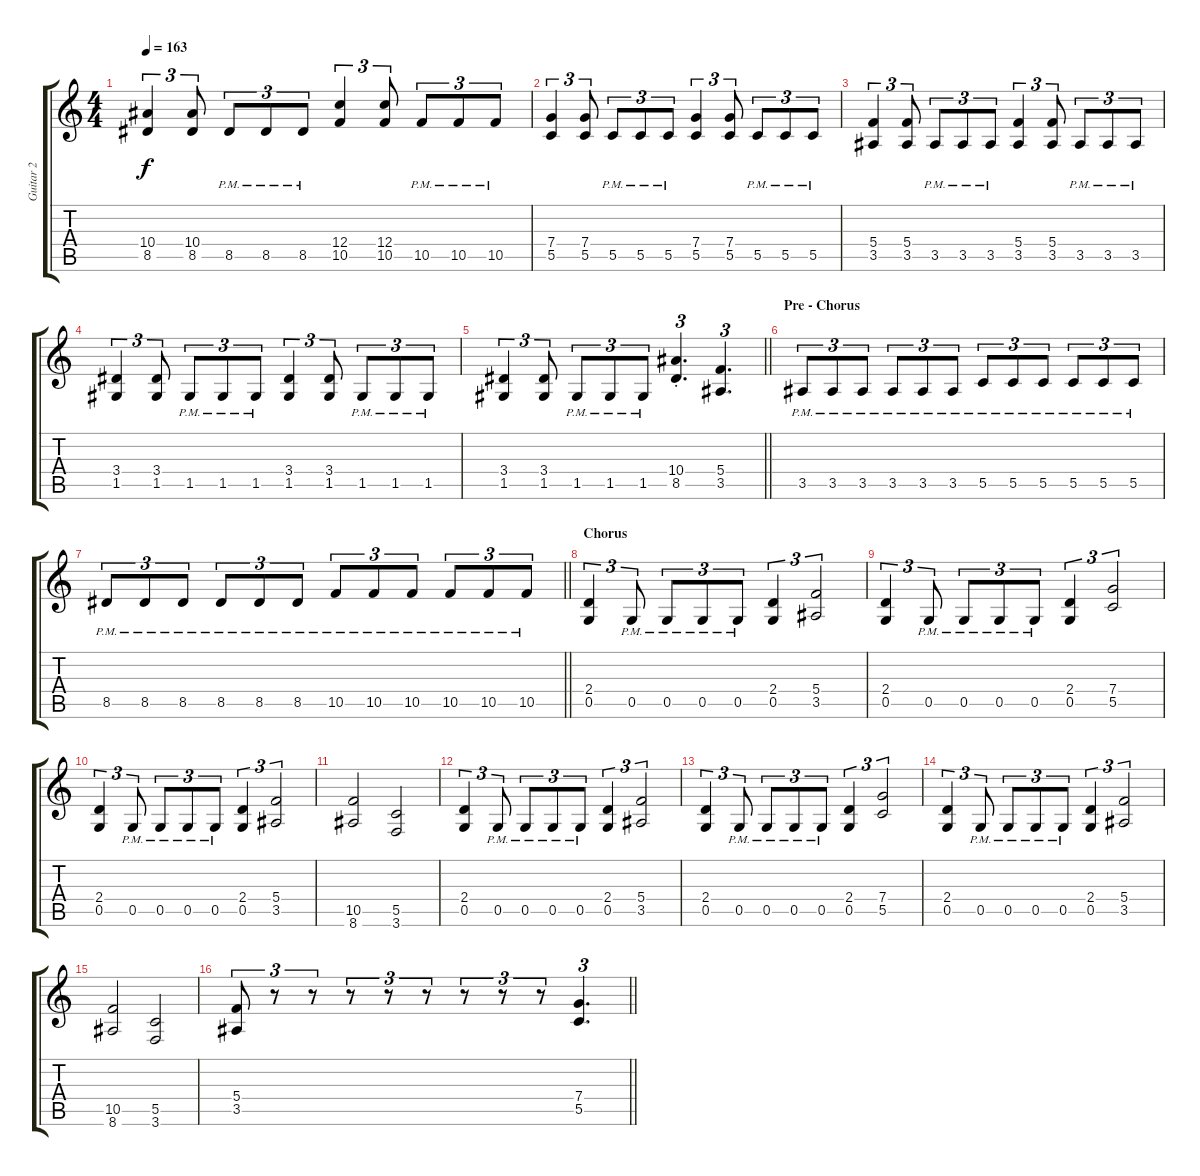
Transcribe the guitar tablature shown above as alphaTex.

\track ("Guitar 2" "Guitar 2") {instrument distortionguitar}
\staff {score tabs}
\tuning (D4 A3 F3 C3 G2 D2) {hide}
\ts (4 4)
\tempo 163
\clef g2
\ks c
(10.4 8.5).4{tu (3 2) dy f} (10.4 8.5).8{tu (3 2)} 8.5{pm}.8{tu (3 2)} 8.5{pm}.8{tu (3 2)} 8.5{pm}.8{tu (3 2)} (12.4 10.5).4{tu (3 2)} (12.4 10.5).8{tu (3 2)} 10.5{pm}.8{tu (3 2)} 10.5{pm}.8{tu (3 2)} 10.5{pm}.8{tu (3 2)} |
(7.4 5.5).4{tu (3 2)} (7.4 5.5).8{tu (3 2)} 5.5{pm}.8{tu (3 2)} 5.5{pm}.8{tu (3 2)} 5.5{pm}.8{tu (3 2)} (7.4 5.5).4{tu (3 2)} (7.4 5.5).8{tu (3 2)} 5.5{pm}.8{tu (3 2)} 5.5{pm}.8{tu (3 2)} 5.5{pm}.8{tu (3 2)} |
(5.4 3.5).4{tu (3 2)} (5.4 3.5).8{tu (3 2)} 3.5{pm}.8{tu (3 2)} 3.5{pm}.8{tu (3 2)} 3.5{pm}.8{tu (3 2)} (5.4 3.5).4{tu (3 2)} (5.4 3.5).8{tu (3 2)} 3.5{pm}.8{tu (3 2)} 3.5{pm}.8{tu (3 2)} 3.5{pm}.8{tu (3 2)} |
(3.4 1.5).4{tu (3 2)} (3.4 1.5).8{tu (3 2)} 1.5{pm}.8{tu (3 2)} 1.5{pm}.8{tu (3 2)} 1.5{pm}.8{tu (3 2)} (3.4 1.5).4{tu (3 2)} (3.4 1.5).8{tu (3 2)} 1.5{pm}.8{tu (3 2)} 1.5{pm}.8{tu (3 2)} 1.5{pm}.8{tu (3 2)} |
\barLineRight lightlight
(3.4 1.5).4{tu (3 2)} (3.4 1.5).8{tu (3 2)} 1.5{pm}.8{tu (3 2)} 1.5{pm}.8{tu (3 2)} 1.5{pm}.8{tu (3 2)} (10.4{st} 8.5{st}).4{d tu (3 2)} (5.4 3.5).4{d tu (3 2)} |
\section ("" "Pre - Chorus")
3.5{pm}.8{tu (3 2)} 3.5{pm}.8{tu (3 2)} 3.5{pm}.8{tu (3 2)} 3.5{pm}.8{tu (3 2)} 3.5{pm}.8{tu (3 2)} 3.5{pm}.8{tu (3 2)} 5.5{pm}.8{tu (3 2)} 5.5{pm}.8{tu (3 2)} 5.5{pm}.8{tu (3 2)} 5.5{pm}.8{tu (3 2)} 5.5{pm}.8{tu (3 2)} 5.5{pm}.8{tu (3 2)} |
\barLineRight lightlight
8.5{pm}.8{tu (3 2)} 8.5{pm}.8{tu (3 2)} 8.5{pm}.8{tu (3 2)} 8.5{pm}.8{tu (3 2)} 8.5{pm}.8{tu (3 2)} 8.5{pm}.8{tu (3 2)} 10.5{pm}.8{tu (3 2)} 10.5{pm}.8{tu (3 2)} 10.5{pm}.8{tu (3 2)} 10.5{pm}.8{tu (3 2)} 10.5{pm}.8{tu (3 2)} 10.5{pm}.8{tu (3 2)} |
\section ("" "Chorus")
(2.4 0.5).4{tu (3 2)} 0.5{pm}.8{tu (3 2)} 0.5{pm}.8{tu (3 2)} 0.5{pm}.8{tu (3 2)} 0.5{pm}.8{tu (3 2)} (2.4 0.5).4{tu (3 2)} (5.4 3.5).2{tu (3 2)} |
(2.4 0.5).4{tu (3 2)} 0.5{pm}.8{tu (3 2)} 0.5{pm}.8{tu (3 2)} 0.5{pm}.8{tu (3 2)} 0.5{pm}.8{tu (3 2)} (2.4 0.5).4{tu (3 2)} (7.4 5.5).2{tu (3 2)} |
(2.4 0.5).4{tu (3 2)} 0.5{pm}.8{tu (3 2)} 0.5{pm}.8{tu (3 2)} 0.5{pm}.8{tu (3 2)} 0.5{pm}.8{tu (3 2)} (2.4 0.5).4{tu (3 2)} (5.4 3.5).2{tu (3 2)} |
(10.5 8.6).2 (5.5 3.6).2 |
(2.4 0.5).4{tu (3 2)} 0.5{pm}.8{tu (3 2)} 0.5{pm}.8{tu (3 2)} 0.5{pm}.8{tu (3 2)} 0.5{pm}.8{tu (3 2)} (2.4 0.5).4{tu (3 2)} (5.4 3.5).2{tu (3 2)} |
(2.4 0.5).4{tu (3 2)} 0.5{pm}.8{tu (3 2)} 0.5{pm}.8{tu (3 2)} 0.5{pm}.8{tu (3 2)} 0.5{pm}.8{tu (3 2)} (2.4 0.5).4{tu (3 2)} (7.4 5.5).2{tu (3 2)} |
(2.4 0.5).4{tu (3 2)} 0.5{pm}.8{tu (3 2)} 0.5{pm}.8{tu (3 2)} 0.5{pm}.8{tu (3 2)} 0.5{pm}.8{tu (3 2)} (2.4 0.5).4{tu (3 2)} (5.4 3.5).2{tu (3 2)} |
(10.5 8.6).2 (5.5 3.6).2 |
\barLineRight lightlight
(5.4 3.5).8{tu (3 2)} r.8{tu (3 2)} r.8{tu (3 2)} r.8{tu (3 2)} r.8{tu (3 2)} r.8{tu (3 2)} r.8{tu (3 2)} r.8{tu (3 2)} r.8{tu (3 2)} (7.4 5.5).4{d tu (3 2)}
